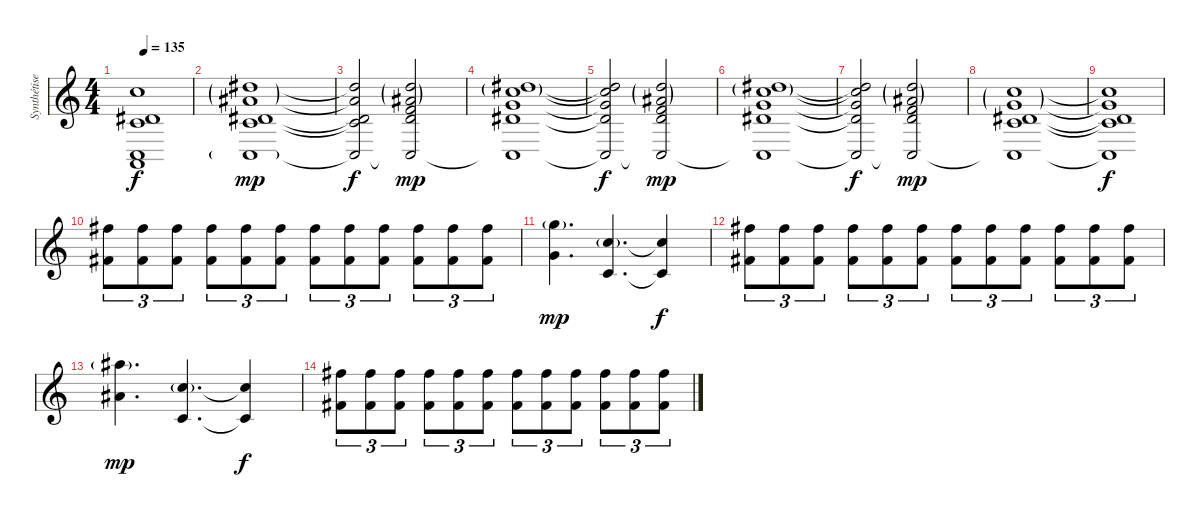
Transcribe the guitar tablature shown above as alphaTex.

\track ("Synthétiseur" "Synthétise") {instrument stringensemble1}
\staff {score}
\tuning (E4 B3 G3 D3 A2 E2) {hide}
\ts (4 4)
\tempo 135
\clef g2
\ks c
(8.1{t} 8.3{t} 10.4{t} 0.5 8.6{t}).1{dy f} |
(11.1{g} 11.2{g} 8.3 10.4 8.6{g}).1{dy mp} |
(11.1{t} 11.2{t} 8.3{t} 10.4{t} 8.6{t}).2{dy f} (10.1{g} 11.2{g} 10.3 12.4 8.6{t}).2{dy mp} |
(11.1{g} 13.2{g} 12.3 13.4 8.6{t}).1 |
(11.1{t} 13.2{t} 12.3{t} 13.4{t} 8.6{t}).2{dy f} (10.1{g} 11.2{g} 10.3 12.4 8.6{t}).2{dy mp} |
(11.1{g} 13.2{g} 12.3 13.4 8.6{t}).1 |
(11.1{t} 13.2{t} 12.3{t} 13.4{t} 8.6{t}).2{dy f} (10.1{g} 11.2{g} 10.3 12.4 8.6{t}).2{dy mp} |
(8.1{g} 8.2{g} 8.3 10.4 8.6{t}).1 |
(8.1{t} 8.2{t} 8.3{t} 10.4{t} 8.6{t}).1{dy f} |
(23.3 21.5).8{tu (3 2)} (23.3 21.5).8{tu (3 2)} (23.3 21.5).8{tu (3 2)} (23.3 21.5).8{tu (3 2)} (23.3 21.5).8{tu (3 2)} (23.3 21.5).8{tu (3 2)} (23.3 21.5).8{tu (3 2)} (23.3 21.5).8{tu (3 2)} (23.3 21.5).8{tu (3 2)} (23.3 21.5).8{tu (3 2)} (23.3 21.5).8{tu (3 2)} (23.3 21.5).8{tu (3 2)} |
(24.3{g} 22.5).4{d dy mp} (17.3{g} 15.5).4{d} (17.3{t} 15.5{t}).4{dy f} |
(23.3 21.5).8{tu (3 2)} (23.3 21.5).8{tu (3 2)} (23.3 21.5).8{tu (3 2)} (23.3 21.5).8{tu (3 2)} (23.3 21.5).8{tu (3 2)} (23.3 21.5).8{tu (3 2)} (23.3 21.5).8{tu (3 2)} (23.3 21.5).8{tu (3 2)} (23.3 21.5).8{tu (3 2)} (23.3 21.5).8{tu (3 2)} (23.3 21.5).8{tu (3 2)} (23.3 21.5).8{tu (3 2)} |
(27.3{g} 25.5).4{d dy mp} (17.3{g} 15.5).4{d} (17.3{t} 15.5{t}).4{dy f} |
(23.3 21.5).8{tu (3 2)} (23.3 21.5).8{tu (3 2)} (23.3 21.5).8{tu (3 2)} (23.3 21.5).8{tu (3 2)} (23.3 21.5).8{tu (3 2)} (23.3 21.5).8{tu (3 2)} (23.3 21.5).8{tu (3 2)} (23.3 21.5).8{tu (3 2)} (23.3 21.5).8{tu (3 2)} (23.3 21.5).8{tu (3 2)} (23.3 21.5).8{tu (3 2)} (23.3 21.5).8{tu (3 2)}
